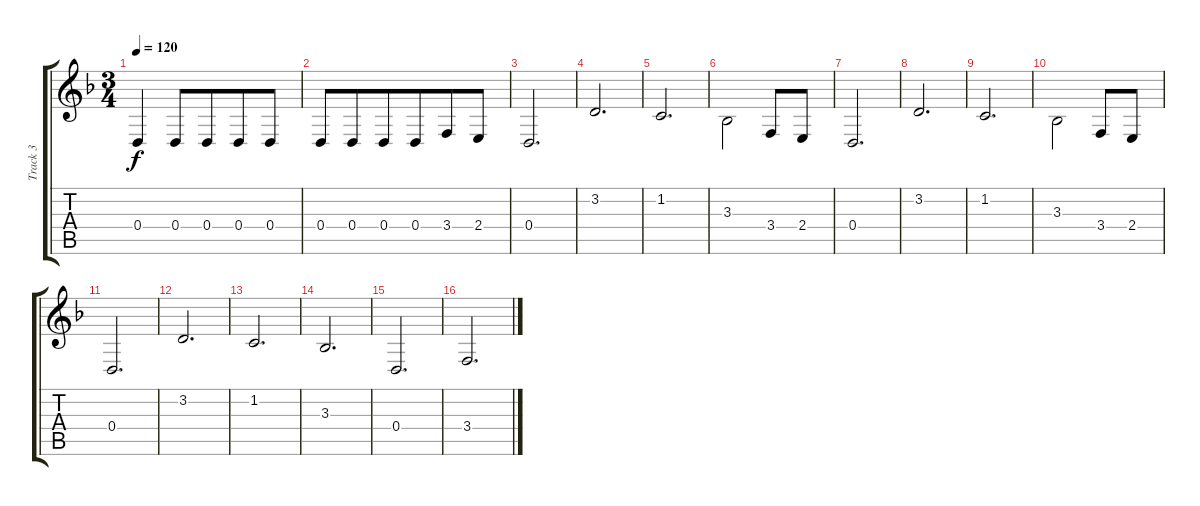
\track ("Track 3" "Track 3") {instrument cello}
\staff {score tabs}
\tuning (E4 B3 G3 D3 A2 E2) {hide}
\ts (3 4)
\tempo 120
\clef g2
\ks dminor
0.4.4{dy f} 0.4.8 0.4.8{beam merge} 0.4.8 0.4.8 |
0.4.8 0.4.8{beam merge} 0.4.8 0.4.8{beam merge} 3.4.8 2.4.8 |
0.4.2{d} |
3.2.2{d} |
1.2.2{d} |
3.3.2{beam Down} 3.4.8 2.4.8 |
0.4.2{d} |
3.2.2{d} |
1.2.2{d} |
3.3.2{beam Down} 3.4.8 2.4.8 |
0.4.2{d} |
3.2.2{d} |
1.2.2{d} |
3.3.2{d} |
0.4.2{d} |
3.4.2{d}
